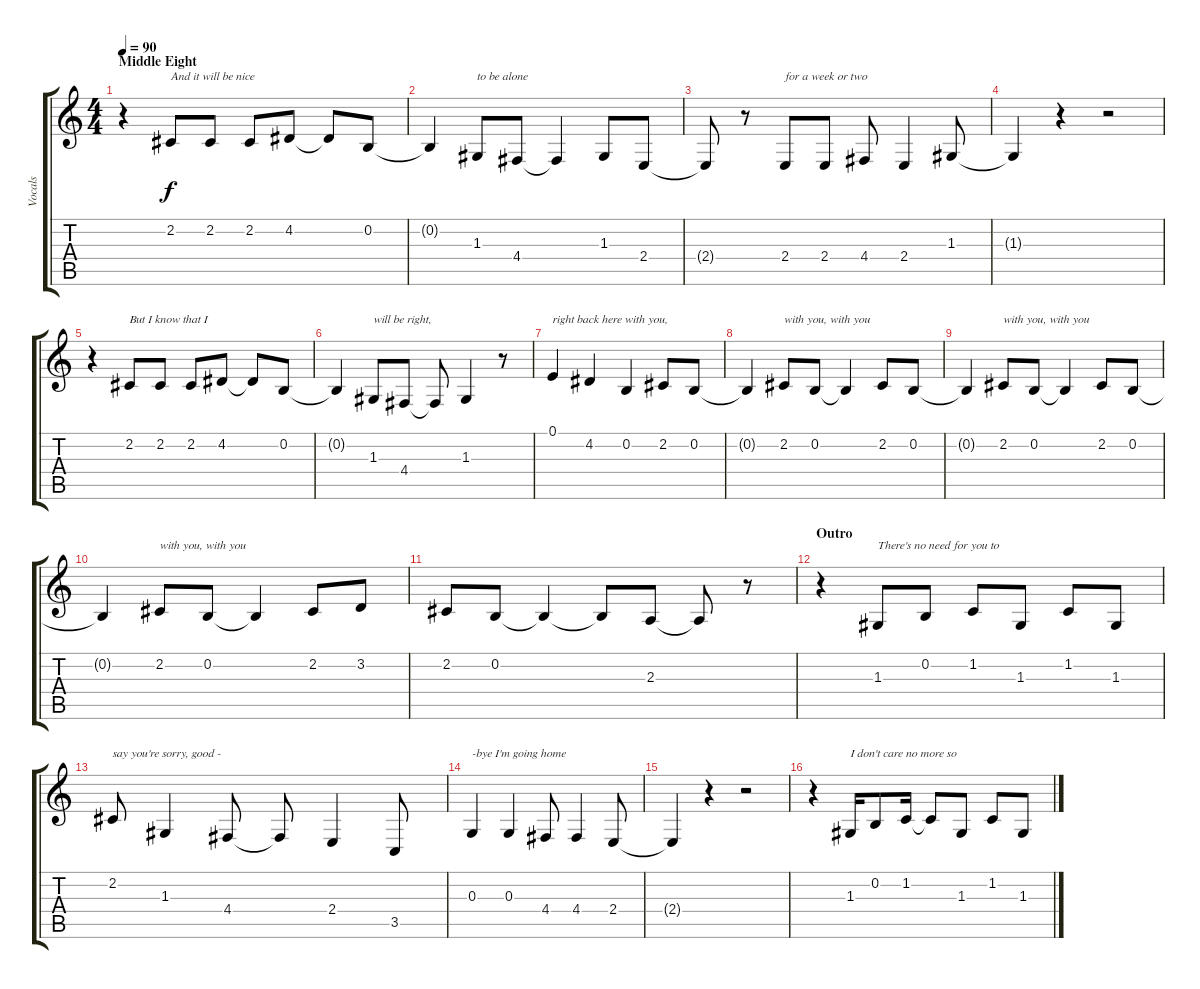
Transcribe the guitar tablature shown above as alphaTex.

\track ("Vocals" "Vocals") {instrument tenorsax}
\staff {score tabs}
\tuning (E4 B3 G3 D3 A2 E2) {hide}
\ts (4 4)
\section ("" "Middle Eight")
\tempo 90
\clef g2
\ks c
r.4{dy f} 2.2.8{txt "And it will be nice"} 2.2.8 2.2.8 4.2.8 4.2{t}.8 0.2.8 |
0.2{t}.4 1.3.8{txt "to be alone"} 4.4.8 4.4{t}.4 1.3.8 2.4.8 |
2.4{t}.8 r.8 2.4.8{txt "for a week or two"} 2.4.8 4.4.8 2.4.4 1.3.8 |
1.3{t}.4 r.4 r.2 |
r.4 2.2.8{txt "But I know that I"} 2.2.8 2.2.8 4.2.8 4.2{t}.8 0.2.8 |
0.2{t}.4 1.3.8{txt "will be right,"} 4.4.8 4.4{t}.8 1.3.4 r.8 |
0.1.4{txt "right back here with you,"} 4.2.4 0.2.4 2.2.8 0.2.8 |
0.2{t}.4 2.2.8{txt "with you, with you"} 0.2.8 0.2{t}.4 2.2.8 0.2.8 |
0.2{t}.4 2.2.8{txt "with you, with you"} 0.2.8 0.2{t}.4 2.2.8 0.2.8 |
0.2{t}.4 2.2.8{txt "with you, with you"} 0.2.8 0.2{t}.4 2.2.8 3.2.8 |
2.2.8 0.2.8 0.2{t}.4 0.2{t}.8 2.3.8 2.3{t}.8 r.8 |
\section ("" "Outro")
r.4 1.3.8{txt "There's no need for you to"} 0.2.8 1.2.8 1.3.8 1.2.8 1.3.8 |
2.2.8{txt "say you're sorry, good -"} 1.3.4 4.4.8 4.4{t}.8 2.4.4 3.5.8 |
0.3.4{txt "-bye I'm going home"} 0.3.4 4.4.8 4.4.4 2.4.8 |
2.4{t}.4 r.4 r.2 |
r.4 1.3.16{txt "I don't care no more so"} 0.2.8 1.2.16 1.2{t}.8 1.3.8 1.2.8 1.3.8
